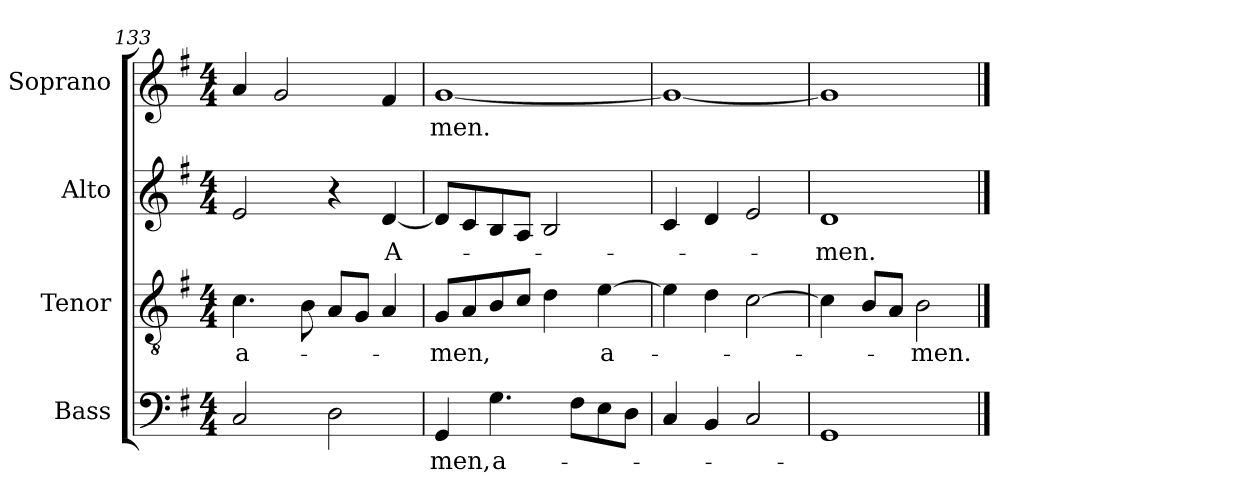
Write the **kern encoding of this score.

**kern	**text	**kern	**text	**kern	**text	**kern	**text
*part4	*part4	*part3	*part3	*part2	*part2	*part1	*part1
*staff4	*staff4	*staff3	*staff3	*staff2	*staff2	*staff1	*staff1
*I"Bass	*	*I"Tenor	*	*I"Alto	*	*I"Soprano	*
*I'B.	*	*I'T.	*	*I'A.	*	*I'S.	*
*clefF4	*	*clefGv2	*	*clefG2	*	*clefG2	*
*	*	*ITrd7c12	*	*	*	*	*
*k[f#]	*	*k[f#]	*	*k[f#]	*	*k[f#]	*
*G:	*	*G:	*	*G:	*	*G:	*
*M4/4	*	*M4/4	*	*M4/4	*	*M4/4	*
=133	=133	=133	=133	=133	=133	=133	=133
!	!	!	!LO:LY:b:color=#000000	!	!	!	!
2Ci/	.	4.Ci\	a-	2ei/	.	4ai/	.
.	.	.	.	.	.	2gi/	.
.	.	8BBi\	.	.	.	.	.
2Di\	.	8AAi/L	.	4r	.	.	.
.	.	8GGi/J	.	.	.	.	.
!	!	!	!	!	!LO:LY:b:color=#000000	!	!
.	.	4AAi/	.	[4di/	A-	4f#i/	.
=134	=134	=134	=134	=134	=134	=134	=134
!	!LO:LY:b:color=#000000	!	!	!	!	!	!
!	!	!	!LO:LY:b:color=#000000	!	!	!	!
!	!	!	!	!	!	!	!LO:LY:b:color=#000000
4GGi/	-men,	8GGi/L	-men,	8di/L]	.	[1gi	-men.
.	.	8AAi/	.	8ci/	.	.	.
!	!LO:LY:b:color=#000000	!	!	!	!	!	!
4.Gi\	a-	8BBi/	.	8Bi/	.	.	.
.	.	8Ci/J	.	8Ai/J	.	.	.
.	.	4Di\	.	2Bi/	.	.	.
8F#i\L	.	.	.	.	.	.	.
!	!	!	!LO:LY:b:color=#000000	!	!	!	!
8Ei\	.	[4Ei\	a-	.	.	.	.
8Di\J	.	.	.	.	.	.	.
=135	=135	=135	=135	=135	=135	=135	=135
4Ci/	.	4Ei\]	.	4ci/	.	1gi_	.
4BBi/	.	4Di\	.	4di/	.	.	.
2Ci/	.	[2Ci\	.	2ei/	.	.	.
=136	=136	=136	=136	=136	=136	=136	=136
!	!	!	!	!	!LO:LY:b:color=#000000	!	!
1GGi	.	4Ci\]	.	1di	-men.	1gi]	.
.	.	8BBi/L	.	.	.	.	.
.	.	8AAi/J	.	.	.	.	.
!	!	!	!LO:LY:b:color=#000000	!	!	!	!
.	.	2BBi\	-men.	.	.	.	.
==	==	==	==	==	==	==	==
*-	*-	*-	*-	*-	*-	*-	*-
